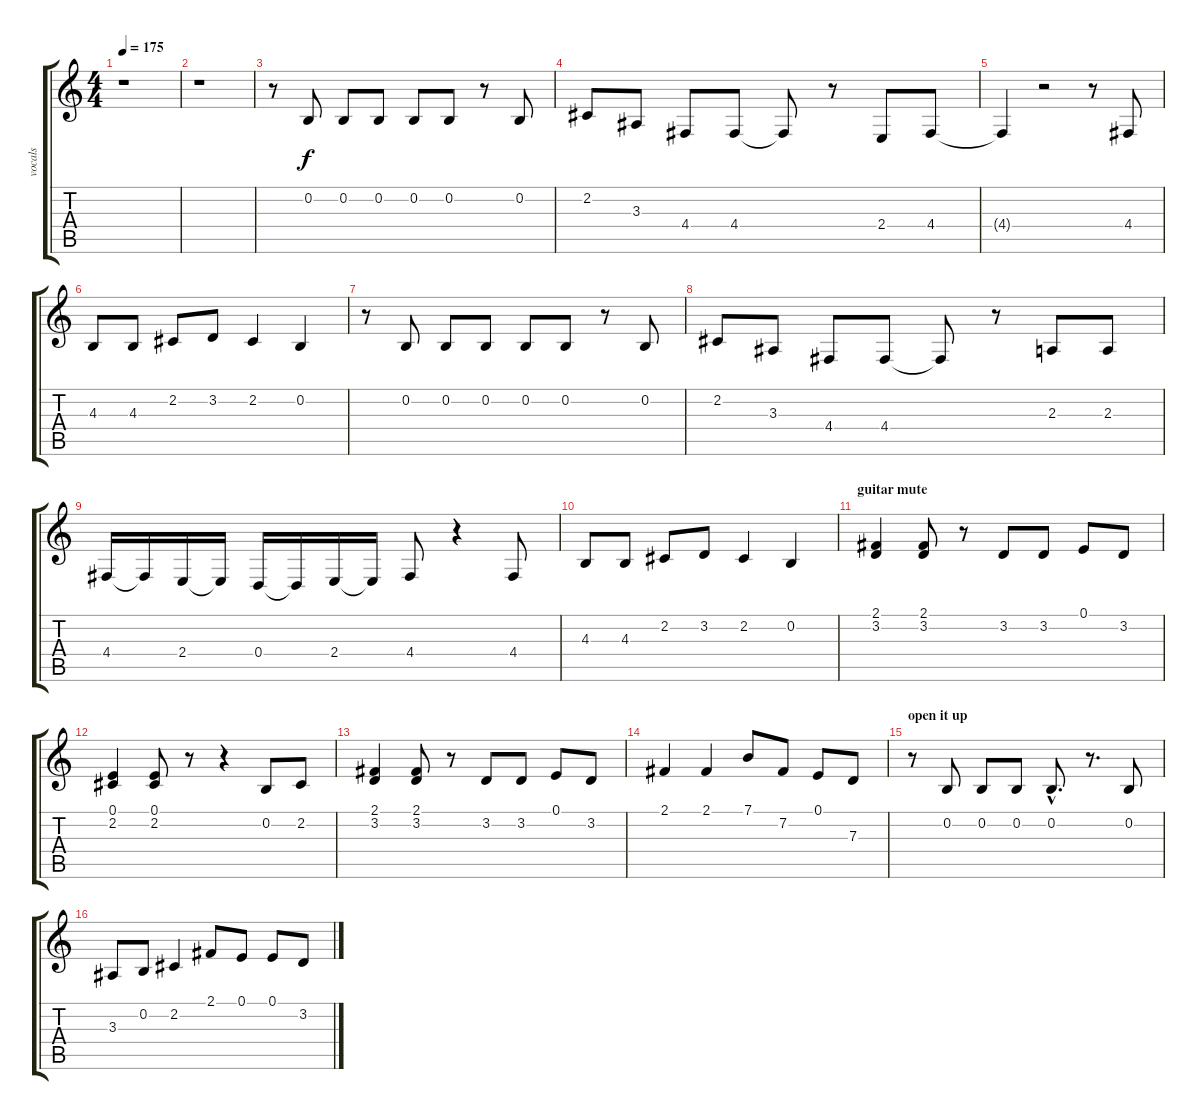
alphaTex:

\track ("vocals" "vocals") {instrument panflute}
\staff {score tabs}
\tuning (E4 B3 G3 D3 A2 E2) {hide}
\ts (4 4)
\tempo 175
\clef g2
\ks c
r.1{dy f instrument panflute} |
r.1 |
r.8 0.2.8 0.2.8 0.2.8 0.2.8 0.2.8 r.8 0.2.8 |
2.2.8 3.3.8 4.4.8 4.4.8 4.4{t}.8 r.8 2.4.8 4.4.8 |
4.4{t}.4 r.2 r.8 4.4.8 |
4.3.8 4.3.8 2.2.8 3.2.8 2.2.4 0.2.4 |
r.8 0.2.8 0.2.8 0.2.8 0.2.8 0.2.8 r.8 0.2.8 |
2.2.8 3.3.8 4.4.8 4.4.8 4.4{t}.8 r.8 2.3.8 2.3.8 |
4.4.16 4.4{t}.16 2.4.16 2.4{t}.16 0.4.16 0.4{t}.16 2.4.16 2.4{t}.16 4.4.8 r.4 4.4.8 |
4.3.8 4.3.8 2.2.8 3.2.8 2.2.4 0.2.4 |
\section ("" "guitar mute")
(2.1 3.2).4 (2.1 3.2).8 r.8 3.2.8 3.2.8 0.1.8 3.2.8 |
(0.1 2.2).4 (0.1 2.2).8 r.8 r.4 0.2.8 2.2.8 |
(2.1 3.2).4 (2.1 3.2).8 r.8 3.2.8 3.2.8 0.1.8 3.2.8 |
2.1.4 2.1.4 7.1.8 7.2.8 0.1.8 7.3.8 |
\section ("" "open it up")
r.8 0.2.8 0.2.8 0.2.8 0.2{hac}.8{d} r.8{d} 0.2.8 |
3.3.8 0.2.8 2.2.4 2.1.8 0.1.8 0.1.8 3.2.8
